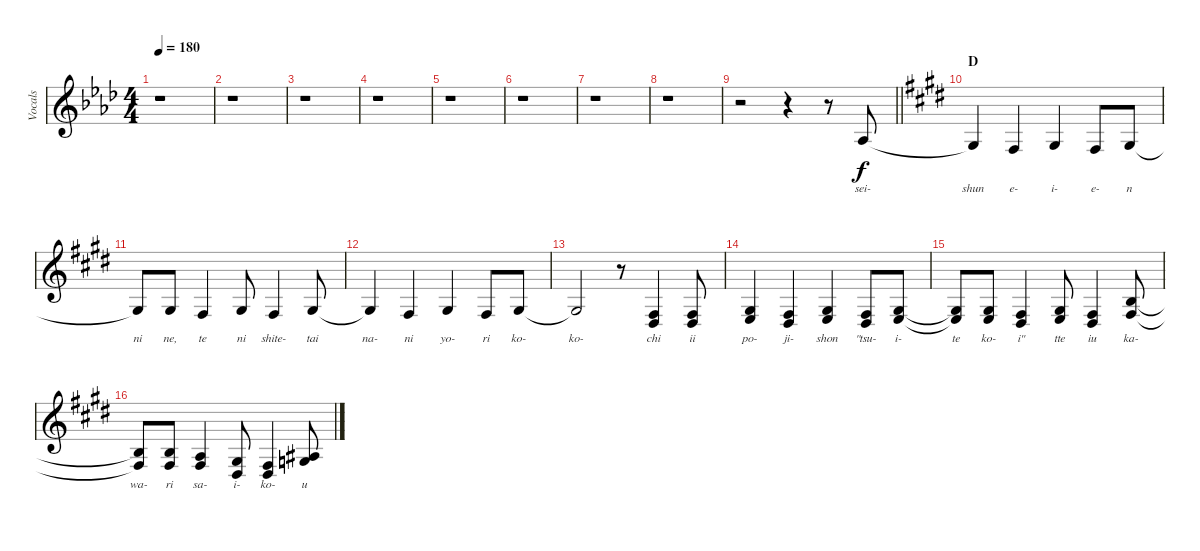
\track ("Vocals" "Vocals") {instrument violin}
\staff {score}
\tuning (E4 B3 G3 D3 A2 E2) {hide}
\ts (4 4)
\tempo 180
\clef g2
\ks ab
r.1{dy f} |
r.1 |
r.1 |
r.1 |
r.1 |
r.1 |
r.1 |
r.1 |
\barLineRight lightlight
r.2 r.4 r.8 1.3.8{lyrics (0 "sei-") lyrics (1 "") lyrics (2 "") lyrics (3 "") lyrics (4 "")} |
\section ("" "D")
\ks e
1.3{t}.4{lyrics (0 "shun") lyrics (1 "") lyrics (2 "") lyrics (3 "") lyrics (4 "")} 4.4.4{lyrics (0 "e-") lyrics (1 "") lyrics (2 "") lyrics (3 "") lyrics (4 "")} 1.3.4{lyrics (0 "i-") lyrics (1 "") lyrics (2 "") lyrics (3 "") lyrics (4 "")} 4.4.8{lyrics (0 "e-") lyrics (1 "") lyrics (2 "") lyrics (3 "") lyrics (4 "")} 1.3.8{lyrics (0 "n") lyrics (1 "") lyrics (2 "") lyrics (3 "") lyrics (4 "")} |
1.3{t}.8{lyrics (0 "ni") lyrics (1 "") lyrics (2 "") lyrics (3 "") lyrics (4 "")} 1.3.8{lyrics (0 "ne,") lyrics (1 "") lyrics (2 "") lyrics (3 "") lyrics (4 "")} 4.4.4{lyrics (0 "te") lyrics (1 "") lyrics (2 "") lyrics (3 "") lyrics (4 "")} 1.3.8{lyrics (0 "ni") lyrics (1 "") lyrics (2 "") lyrics (3 "") lyrics (4 "")} 4.4.4{lyrics (0 "shite-") lyrics (1 "") lyrics (2 "") lyrics (3 "") lyrics (4 "")} 1.3.8{lyrics (0 "tai") lyrics (1 "") lyrics (2 "") lyrics (3 "") lyrics (4 "")} |
1.3{t}.4{lyrics (0 "na-") lyrics (1 "") lyrics (2 "") lyrics (3 "") lyrics (4 "")} 4.4.4{lyrics (0 "ni") lyrics (1 "") lyrics (2 "") lyrics (3 "") lyrics (4 "")} 1.3.4{lyrics (0 "yo-") lyrics (1 "") lyrics (2 "") lyrics (3 "") lyrics (4 "")} 4.4.8{lyrics (0 "ri") lyrics (1 "") lyrics (2 "") lyrics (3 "") lyrics (4 "")} 1.3.8{lyrics (0 "ko-") lyrics (1 "") lyrics (2 "") lyrics (3 "") lyrics (4 "")} |
1.3{t}.2{lyrics (0 "ko-") lyrics (1 "") lyrics (2 "") lyrics (3 "") lyrics (4 "")} r.8 (4.4 6.5).4{lyrics (0 "chi") lyrics (1 "") lyrics (2 "") lyrics (3 "") lyrics (4 "")} (4.4 6.5).8{lyrics (0 "ii") lyrics (1 "") lyrics (2 "") lyrics (3 "") lyrics (4 "")} |
(1.3 2.4).4{lyrics (0 "po-") lyrics (1 "") lyrics (2 "") lyrics (3 "") lyrics (4 "")} (4.4 6.5).4{lyrics (0 "ji-") lyrics (1 "") lyrics (2 "") lyrics (3 "") lyrics (4 "")} (1.3 2.4).4{lyrics (0 "shon") lyrics (1 "") lyrics (2 "") lyrics (3 "") lyrics (4 "")} (4.4 6.5).8{lyrics (0 "\"tsu-") lyrics (1 "") lyrics (2 "") lyrics (3 "") lyrics (4 "")} (1.3 2.4).8{lyrics (0 "i-") lyrics (1 "") lyrics (2 "") lyrics (3 "") lyrics (4 "")} |
(1.3{t} 2.4{t}).8{lyrics (0 "te") lyrics (1 "") lyrics (2 "") lyrics (3 "") lyrics (4 "")} (1.3 2.4).8{lyrics (0 "ko-") lyrics (1 "") lyrics (2 "") lyrics (3 "") lyrics (4 "")} (4.4 6.5).4{lyrics (0 "i\"") lyrics (1 "") lyrics (2 "") lyrics (3 "") lyrics (4 "")} (1.3 2.4).8{lyrics (0 "tte") lyrics (1 "") lyrics (2 "") lyrics (3 "") lyrics (4 "")} (4.4 6.5).4{lyrics (0 "iu") lyrics (1 "") lyrics (2 "") lyrics (3 "") lyrics (4 "")} (0.2 4.4).8{lyrics (0 "ka-") lyrics (1 "") lyrics (2 "") lyrics (3 "") lyrics (4 "")} |
(0.2{t} 4.4{t}).8{lyrics (0 "wa-") lyrics (1 "") lyrics (2 "") lyrics (3 "") lyrics (4 "")} (0.2 4.4).8{lyrics (0 "ri") lyrics (1 "") lyrics (2 "") lyrics (3 "") lyrics (4 "")} (2.3 4.4).4{lyrics (0 "sa-") lyrics (1 "") lyrics (2 "") lyrics (3 "") lyrics (4 "")} (1.3 1.4).8{lyrics (0 "i-") lyrics (1 "") lyrics (2 "") lyrics (3 "") lyrics (4 "")} (4.4 6.5).4{lyrics (0 "ko-") lyrics (1 "") lyrics (2 "") lyrics (3 "") lyrics (4 "")} (3.3 5.4).8{lyrics (0 "u") lyrics (1 "") lyrics (2 "") lyrics (3 "") lyrics (4 "")}
